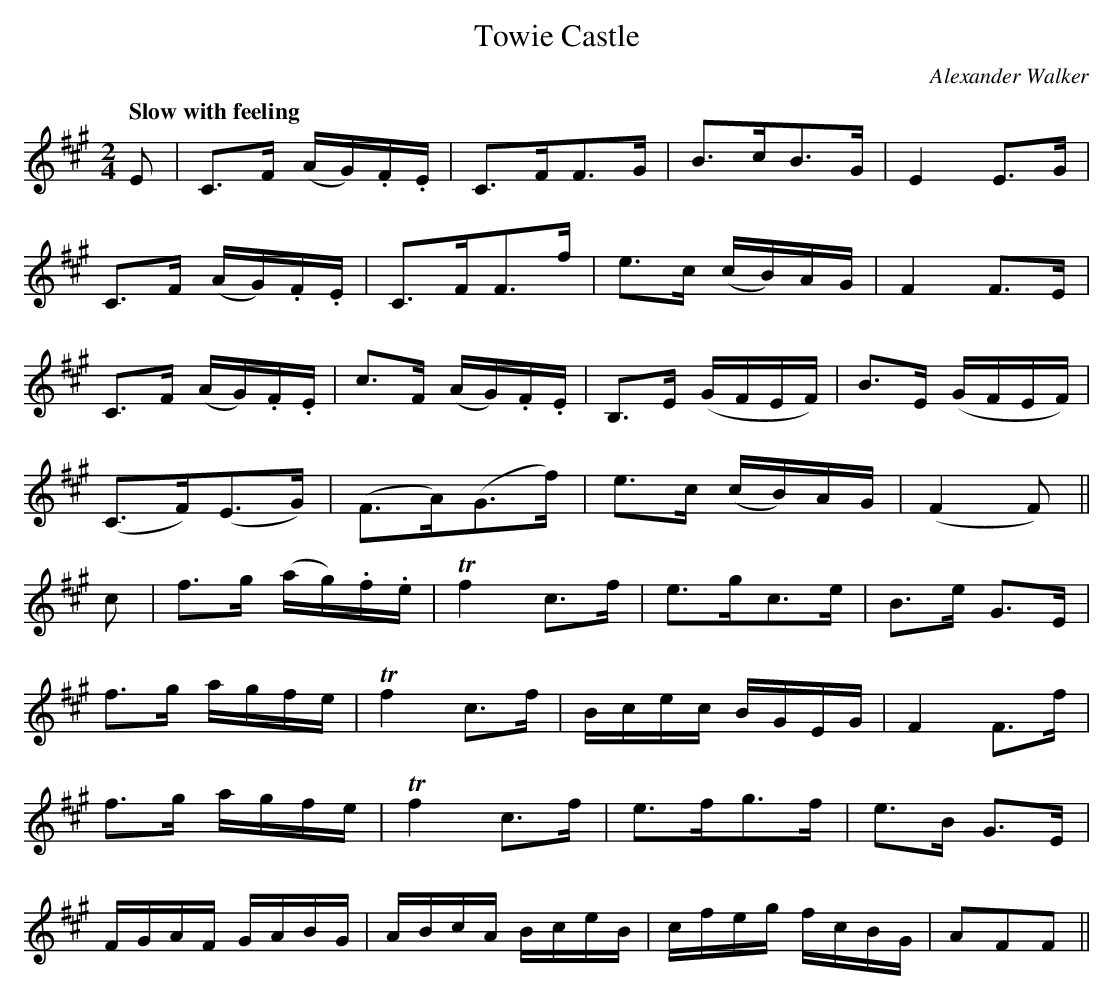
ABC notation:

X:1
T:Towie Castle
C:Alexander Walker
M:2/4
L:1/8
Q:"Slow with feeling"
K:F#min
E|C>F (A/G/).F/.E/|C>FF>G|B>cB>G|E2 E>G|
C>F (A/G/).F/.E/|C>FF>f|e>c (c/B/)A/G/|F2F>E|
C>F (A/G/).F/.E/|c>F (A/G/).F/.E/|B,>E (G/F/E/F/)|B>E (G/F/E/F/)|
(C>F)(E>G)|(F>A)(G>f)|e>c (c/B/)A/G/|(F2F)||
c|f>g (a/g/).f/.e/|Tf2 c>f|e>gc>e|B>e G>E|
f>g a/g/f/e/|Tf2 c>f|B/c/e/c/ B/G/E/G/|F2 F>f|
f>g a/g/f/e/|Tf2 c>f|e>fg>f|e>B G>E|
F/G/A/F/ G/A/B/G/|A/B/c/A/ B/c/e/B/|c/f/e/g/ f/c/B/G/|AFF||
